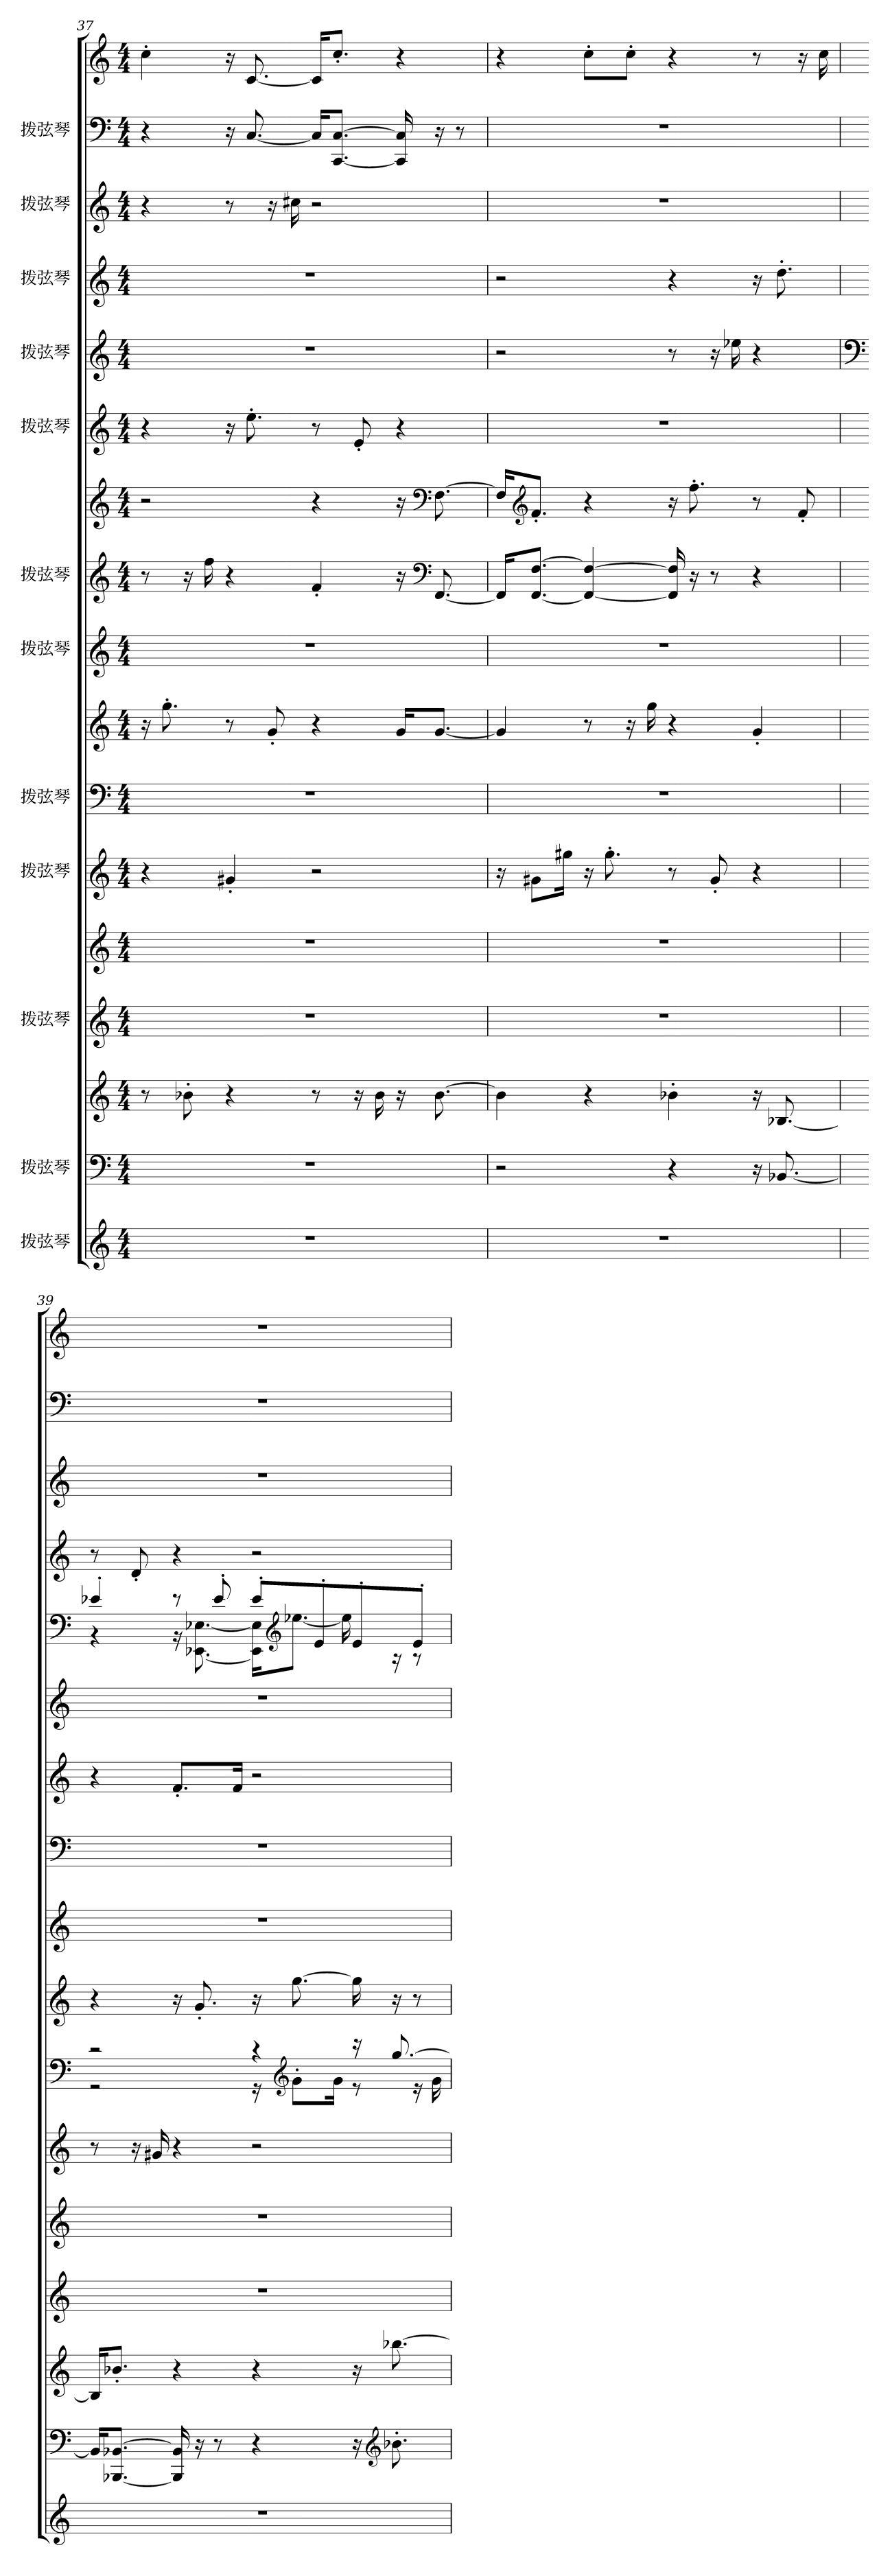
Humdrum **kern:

**kern	**kern	**kern	**kern	**kern	**kern	**kern	**kern	**kern	**kern	**kern	**kern	**kern	**kern	**kern	**kern	**kern
*part12	*part11	*part11	*part10	*part10	*part9	*part8	*part8	*part7	*part6	*part6	*part5	*part4	*part3	*part2	*part1	*part1
*staff17	*staff16	*staff15	*staff14	*staff13	*staff12	*staff11	*staff10	*staff9	*staff8	*staff7	*staff6	*staff5	*staff4	*staff3	*staff2	*staff1
*I"拨弦琴	*I"拨弦琴	*	*I"拨弦琴	*	*I"拨弦琴	*I"拨弦琴	*	*I"拨弦琴	*I"拨弦琴	*	*I"拨弦琴	*I"拨弦琴	*I"拨弦琴	*I"拨弦琴	*I"拨弦琴	*
*clefG2	*clefF4	*clefG2	*clefG2	*clefG2	*clefG2	*clefF4	*clefG2	*clefG2	*clefG2	*clefG2	*clefG2	*clefG2	*clefG2	*clefG2	*clefF4	*clefG2
*k[]	*k[]	*k[]	*k[]	*k[]	*k[]	*k[]	*k[]	*k[]	*k[]	*k[]	*k[]	*k[]	*k[]	*k[]	*k[]	*k[]
*M4/4	*M4/4	*M4/4	*M4/4	*M4/4	*M4/4	*M4/4	*M4/4	*M4/4	*M4/4	*M4/4	*M4/4	*M4/4	*M4/4	*M4/4	*M4/4	*M4/4
=37	=37	=37	=37	=37	=37	=37	=37	=37	=37	=37	=37	=37	=37	=37	=37	=37
1r	1r	8r	1r	1r	4r	1r	16r	1r	8r	2r	4r	1r	1r	4r	4r	4cc'\
.	.	.	.	.	.	.	8.gg'\	.	.	.	.	.	.	.	.	.
.	.	8b-X'\	.	.	.	.	.	.	16r	.	.	.	.	.	.	.
.	.	.	.	.	.	.	.	.	16ff\	.	.	.	.	.	.	.
.	.	4r	.	.	4g#X'/	.	8r	.	4r	.	16r	.	.	8r	16r	16r
.	.	.	.	.	.	.	.	.	.	.	8.ee'\	.	.	.	[8.C/	[8.c/
.	.	.	.	.	.	.	8g'/	.	.	.	.	.	.	16r	.	.
.	.	.	.	.	.	.	.	.	.	.	.	.	.	16cc#X\	.	.
.	.	8r	.	.	2r	.	4r	.	4f'/	4r	8r	.	.	2r	16C/KL]	16c/KL]
.	.	.	.	.	.	.	.	.	.	.	.	.	.	.	[8.CC/ [8.C/J	8.cc'/J
.	.	16r	.	.	.	.	.	.	.	.	8e'/	.	.	.	.	.
.	.	16b-\	.	.	.	.	.	.	.	.	.	.	.	.	.	.
.	.	16r	.	.	.	.	16g/KL	.	16r	16r	4r	.	.	.	16CC/] 16C/]	4r
*	*	*	*	*	*	*	*	*	*clefF4	*clefF4	*	*	*	*	*	*
.	.	[8.b-\	.	.	.	.	[8.g/J	.	[8.FF/	[8.F\	.	.	.	.	16r	.
.	.	.	.	.	.	.	.	.	.	.	.	.	.	.	8r	.
!!LO:PB:g=z
=38	=38	=38	=38	=38	=38	=38	=38	=38	=38	=38	=38	=38	=38	=38	=38	=38
1r	2r	4b-\]	1r	1r	16r	1r	4g/]	1r	16FF/KL]	16F/KL]	1r	2r	2r	1r	1r	4r
*	*	*	*	*	*	*	*	*	*	*clefG2	*	*	*	*	*	*
.	.	.	.	.	8g#X\L	.	.	.	[8.FF/ [8.F/J	8.f'/J	.	.	.	.	.	.
.	.	.	.	.	16gg#X\Jk	.	.	.	.	.	.	.	.	.	.	.
.	.	4r	.	.	16r	.	8r	.	4FF/_ 4F/_	4r	.	.	.	.	.	8cc'\L
.	.	.	.	.	8.gg#'\	.	.	.	.	.	.	.	.	.	.	.
.	.	.	.	.	.	.	16r	.	.	.	.	.	.	.	.	8cc'\J
.	.	.	.	.	.	.	16gg\	.	.	.	.	.	.	.	.	.
.	4r	4b-X'\	.	.	8r	.	4r	.	16FF/] 16F/]	16r	.	8r	4r	.	.	4r
.	.	.	.	.	.	.	.	.	16r	8.ff'\	.	.	.	.	.	.
.	.	.	.	.	8g#'/	.	.	.	8r	.	.	16r	.	.	.	.
.	.	.	.	.	.	.	.	.	.	.	.	16ee-X\	.	.	.	.
.	16r	16r	.	.	4r	.	4g'/	.	4r	8r	.	4r	16r	.	.	8r
.	[8.BB-X/	[8.B-X/	.	.	.	.	.	.	.	.	.	.	8.dd'\	.	.	.
.	.	.	.	.	.	.	.	.	.	8f'/	.	.	.	.	.	16r
.	.	.	.	.	.	.	.	.	.	.	.	.	.	.	.	16cc\
=39	=39	=39	=39	=39	=39	=39	=39	=39	=39	=39	=39	=39	=39	=39	=39	=39
*	*	*	*	*	*	*	*	*	*	*	*	*clefF4	*	*	*	*
*	*	*	*	*	*	*^	*	*	*	*	*	*^	*	*	*	*
1r	16BB-/KL]	16B-/KL]	1r	1r	8r	2r	2r	4r	1r	1r	4r	1r	4e-X'/	4r	8r	1r	1r	1r
.	[8.BBB-X/ [8.BB-X/J	8.b-X'/J	.	.	.	.	.	.	.	.	.	.	.	.	.	.	.	.
.	.	.	.	.	16r	.	.	.	.	.	.	.	.	.	8d'/	.	.	.
.	.	.	.	.	16g#X/	.	.	.	.	.	.	.	.	.	.	.	.	.
.	16BBB-/] 16BB-/]	4r	.	.	4r	.	.	16r	.	.	8.f'/L	.	8r	16r	4r	.	.	.
.	16r	.	.	.	.	.	.	8.g'/	.	.	.	.	.	[8.EE-X\ [8.E-X\	.	.	.	.
.	8r	.	.	.	.	.	.	.	.	.	.	.	8e-'/	.	.	.	.	.
.	.	.	.	.	.	.	.	.	.	.	16f/Jk	.	.	.	.	.	.	.
.	4r	4r	.	.	2r	4r	16r	16r	.	.	2r	.	8e-'/L	16EE-\] 16E-\]KL	2r	.	.	.
*	*	*	*	*	*	*clefG2	*	*	*	*	*	*	*clefG2	*	*	*	*	*
.	.	.	.	.	.	.	8g'\L	[8.gg\	.	.	.	.	.	[8.ee-X\J	.	.	.	.
.	.	.	.	.	.	.	.	.	.	.	.	.	8e-'/	.	.	.	.	.
.	.	.	.	.	.	.	16g\Jk	.	.	.	.	.	.	.	.	.	.	.
.	16r	16r	.	.	.	16r	8r	16gg\]	.	.	.	.	8e-'/	16ee-\]	.	.	.	.
*	*clefG2	*	*	*	*	*	*	*	*	*	*	*	*	*	*	*	*	*
.	8.b-X'\	[8.bb-X\	.	.	.	[8.gg/	.	16r	.	.	.	.	.	16r	.	.	.	.
.	.	.	.	.	.	.	16r	8r	.	.	.	.	8e-'/J	8r	.	.	.	.
.	.	.	.	.	.	.	16g\	.	.	.	.	.	.	.	.	.	.	.
*	*	*	*	*	*	*v	*v	*	*	*	*	*	*v	*v	*	*	*	*
=	=	=	=	=	=	=	=	=	=	=	=	=	=	=	=	=
*-	*-	*-	*-	*-	*-	*-	*-	*-	*-	*-	*-	*-	*-	*-	*-	*-
